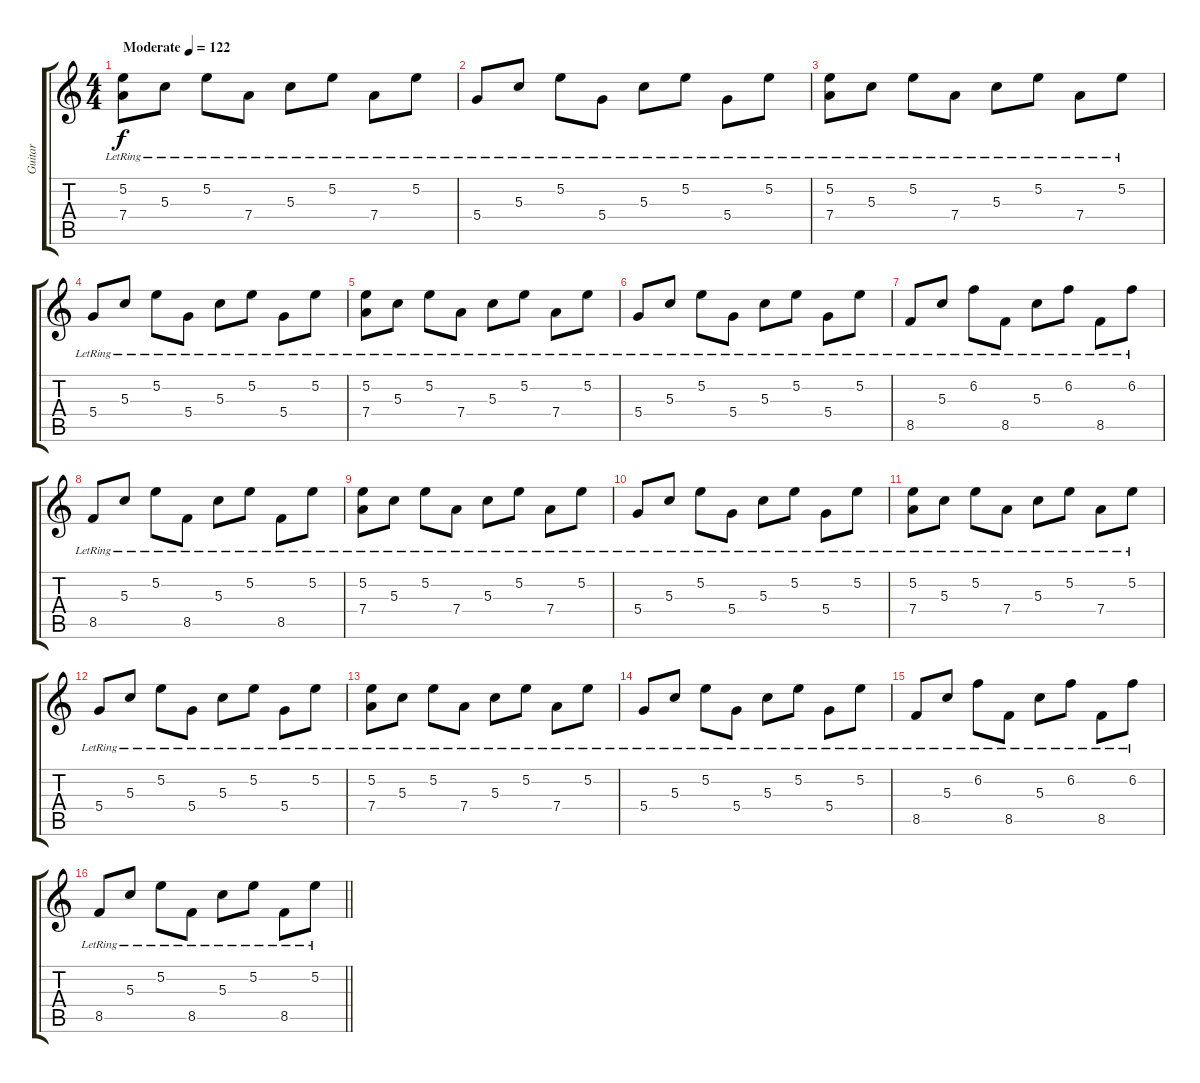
\track ("Guitar" "Guitar") {instrument electricguitarmuted}
\staff {score tabs}
\tuning (E4 B3 G3 D3 A2 E2) {hide}
\ts (4 4)
\tempo (122 "Moderate")
\clef g2
\ks c
(5.2{lr} 7.4{lr}).8{dy f instrument electricguitarmuted} 5.3{lr}.8 5.2{lr}.8 7.4{lr}.8 5.3{lr}.8 5.2{lr}.8 7.4{lr}.8 5.2{lr}.8 |
5.4{lr}.8 5.3{lr}.8 5.2{lr}.8 5.4{lr}.8 5.3{lr}.8 5.2{lr}.8 5.4{lr}.8 5.2{lr}.8 |
(5.2{lr} 7.4{lr}).8 5.3{lr}.8 5.2{lr}.8 7.4{lr}.8 5.3{lr}.8 5.2{lr}.8 7.4{lr}.8 5.2{lr}.8 |
5.4{lr}.8 5.3{lr}.8 5.2{lr}.8 5.4{lr}.8 5.3{lr}.8 5.2{lr}.8 5.4{lr}.8 5.2{lr}.8 |
(5.2{lr} 7.4{lr}).8 5.3{lr}.8 5.2{lr}.8 7.4{lr}.8 5.3{lr}.8 5.2{lr}.8 7.4{lr}.8 5.2{lr}.8 |
5.4{lr}.8 5.3{lr}.8 5.2{lr}.8 5.4{lr}.8 5.3{lr}.8 5.2{lr}.8 5.4{lr}.8 5.2{lr}.8 |
8.5{lr}.8 5.3{lr}.8 6.2{lr}.8 8.5{lr}.8 5.3{lr}.8 6.2{lr}.8 8.5{lr}.8 6.2{lr}.8 |
8.5{lr}.8 5.3{lr}.8 5.2{lr}.8 8.5{lr}.8 5.3{lr}.8 5.2{lr}.8 8.5{lr}.8 5.2{lr}.8 |
(5.2{lr} 7.4{lr}).8 5.3{lr}.8 5.2{lr}.8 7.4{lr}.8 5.3{lr}.8 5.2{lr}.8 7.4{lr}.8 5.2{lr}.8 |
5.4{lr}.8 5.3{lr}.8 5.2{lr}.8 5.4{lr}.8 5.3{lr}.8 5.2{lr}.8 5.4{lr}.8 5.2{lr}.8 |
(5.2{lr} 7.4{lr}).8 5.3{lr}.8 5.2{lr}.8 7.4{lr}.8 5.3{lr}.8 5.2{lr}.8 7.4{lr}.8 5.2{lr}.8 |
5.4{lr}.8 5.3{lr}.8 5.2{lr}.8 5.4{lr}.8 5.3{lr}.8 5.2{lr}.8 5.4{lr}.8 5.2{lr}.8 |
(5.2{lr} 7.4{lr}).8 5.3{lr}.8 5.2{lr}.8 7.4{lr}.8 5.3{lr}.8 5.2{lr}.8 7.4{lr}.8 5.2{lr}.8 |
5.4{lr}.8 5.3{lr}.8 5.2{lr}.8 5.4{lr}.8 5.3{lr}.8 5.2{lr}.8 5.4{lr}.8 5.2{lr}.8 |
8.5{lr}.8 5.3{lr}.8 6.2{lr}.8 8.5{lr}.8 5.3{lr}.8 6.2{lr}.8 8.5{lr}.8 6.2{lr}.8 |
\barLineRight lightlight
8.5{lr}.8 5.3{lr}.8 5.2{lr}.8 8.5{lr}.8 5.3{lr}.8 5.2{lr}.8 8.5{lr}.8 5.2{lr}.8
